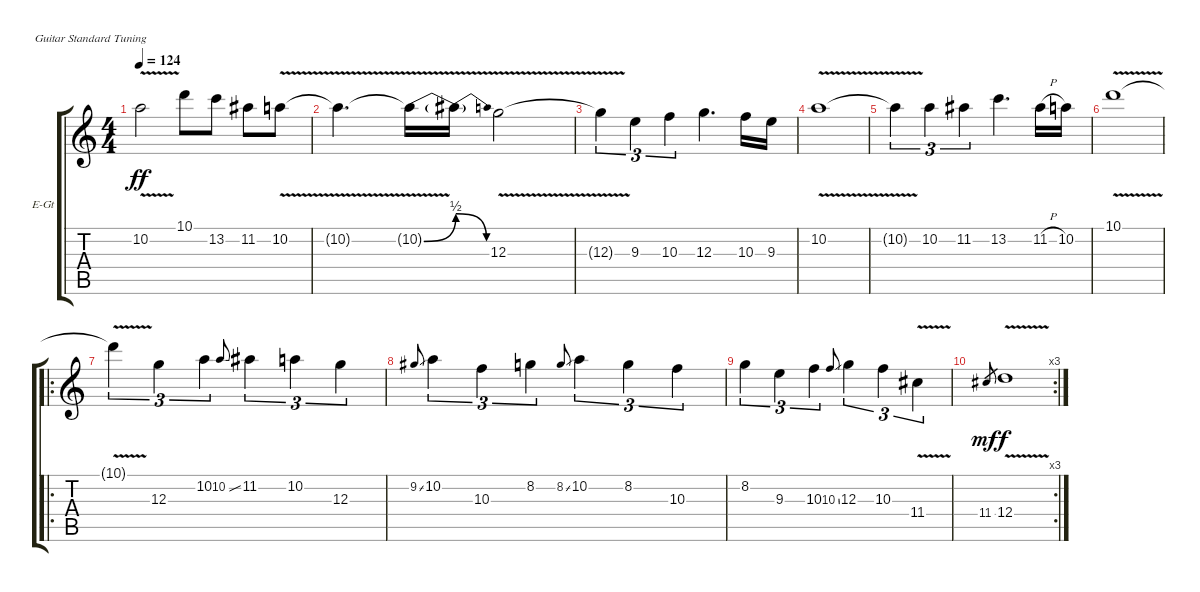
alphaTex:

\bracketExtendMode groupsimilarinstruments
\firstSystemTrackNameOrientation horizontal
\otherSystemsTrackNameOrientation horizontal
\track ("Guitar" "E-Gt") {instrument electricguitarjazz}
\staff {score tabs}
\tuning (E4 B3 G3 D3 A2 E2)
\ts (4 4)
\tempo 124
\clef g2
\ks c
10.2{v t}.2{dy ff} 10.1.8 13.2.8 11.2.8 10.2{v}.8 |
10.2{v t}.4{d} 10.2{be (bend 0 0 14.399999999999999 2) v t}.16 10.2{be (release 0 2 15 0) t}.16 12.3{v}.2 |
12.3{v t}.4{tu (3 2)} 9.3.4{tu (3 2)} 10.3.4{tu (3 2)} 12.3.4{d} 10.3.16 9.3.16 |
10.2{v}.1 |
10.2{v t}.4{tu (3 2)} 10.2.4{tu (3 2)} 11.2.4{tu (3 2)} 13.2.4{d} 11.2{h}.16 10.2.16 |
10.1{v}.1 |
\ro
10.1{v t}.4{tu (3 2)} 12.3.4{tu (3 2)} 10.2.4{tu (3 2)} 10.2{ss}.8{gr onbeat} 11.2.4{tu (3 2)} 10.2.4{tu (3 2)} 12.3.4{tu (3 2)} |
9.2{ss}.8{gr onbeat} 10.2.4{tu (3 2)} 10.3.4{tu (3 2)} 8.2.4{tu (3 2)} 8.2{ss}.8{gr onbeat} 10.2.4{tu (3 2)} 8.2.4{tu (3 2)} 10.3.4{tu (3 2)} |
8.2.4{tu (3 2)} 9.3.4{tu (3 2)} 10.3.4{tu (3 2)} 10.3{ss}.8{gr onbeat} 12.3.4{tu (3 2)} 10.3.4{tu (3 2)} 11.4{v}.4{tu (3 2)} |
\rc 3
11.4.8{gr dy mf} 12.4{v}.1{dy f}
